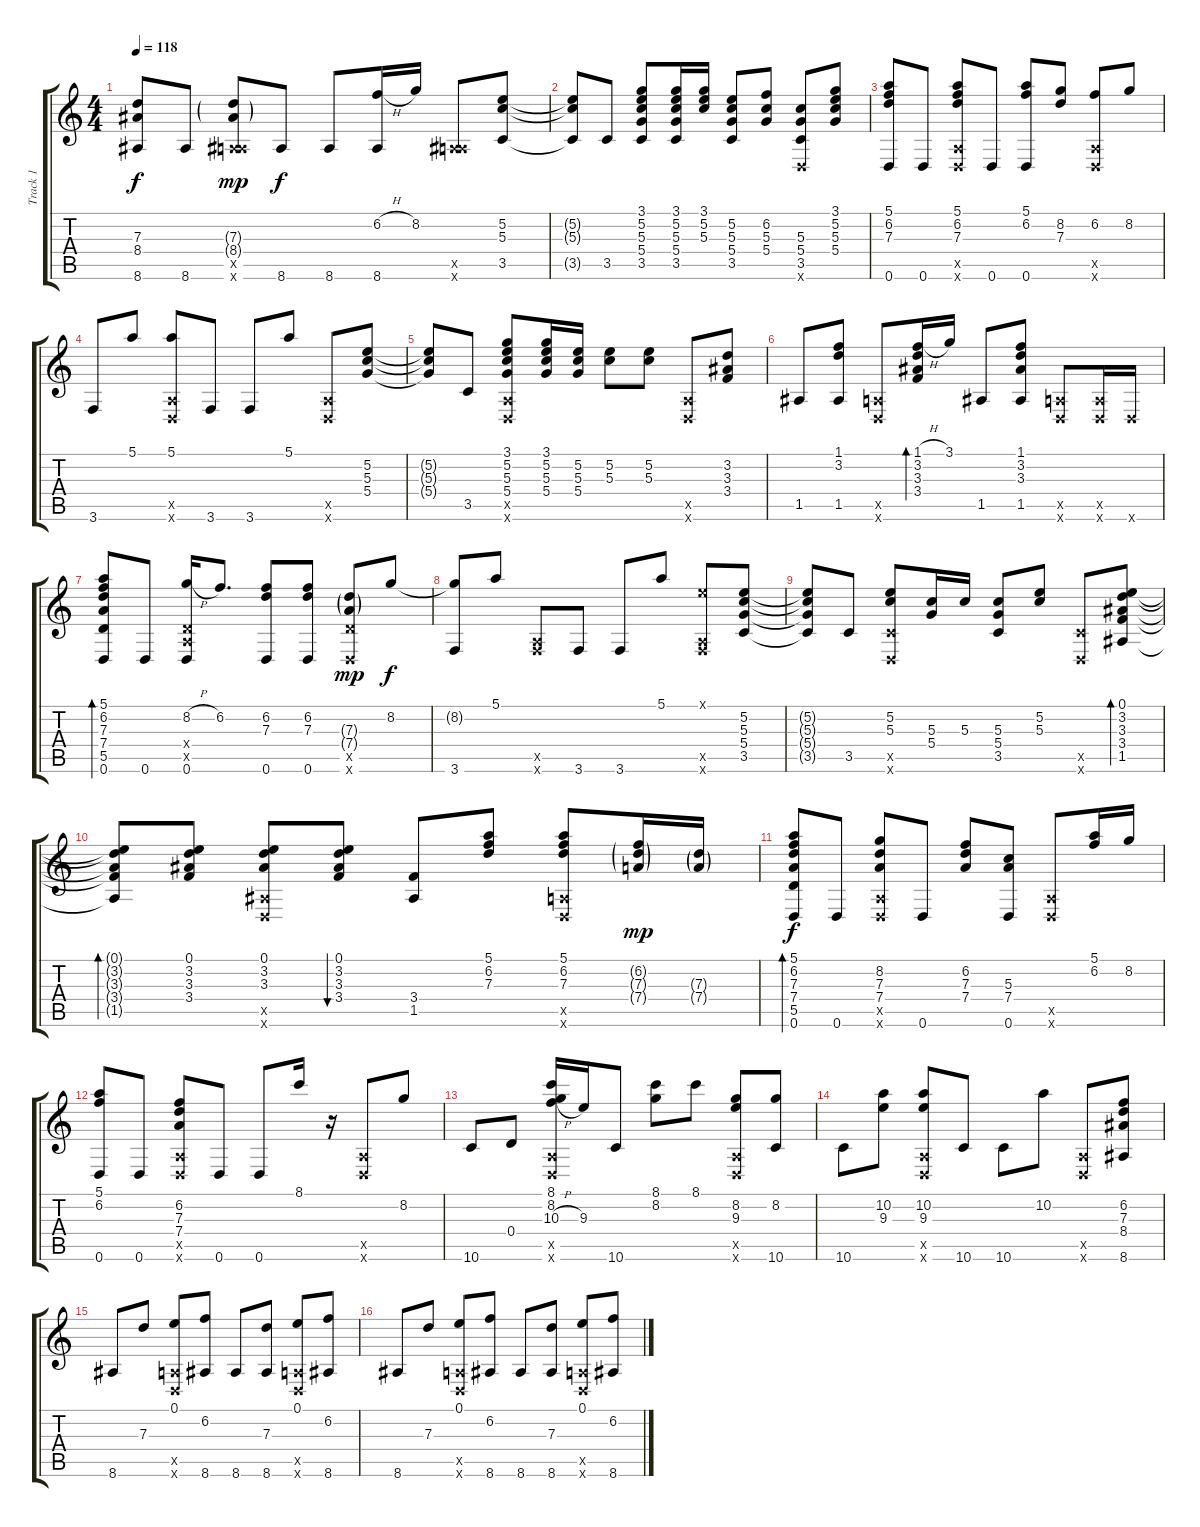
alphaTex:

\track ("Track 1" "Track 1") {instrument acousticguitarsteel}
\staff {score tabs}
\tuning (E4 B3 G3 D3 A2 D2) {hide}
\ts (4 4)
\tempo 118
\clef g2
\ks c
(7.3 8.4 8.6).8{dy f} 8.6.8 (7.3{g} 8.4{g} 0.5{x} 8.6{x}).8{dy mp} 8.6.8{dy f} 8.6.8 (6.2{h} 8.6).16 8.2.16 (0.5{x} 8.6{x}).8 (5.2 5.3 3.5).8 |
(5.2{t} 5.3{t} 3.5{t}).8 3.5.8 (3.1 5.2 5.3 5.4 3.5).8 (3.1 5.2 5.3 5.4 3.5).16 (3.1 5.2 5.3).16 (5.2 5.3 5.4 3.5).8 (6.2 5.3 5.4).8 (5.3 5.4 3.5 0.6{x}).8 (3.1 5.2 5.3 5.4).8 |
(5.1 6.2 7.3 0.6).8 0.6.8 (5.1 6.2 7.3 0.5{x} 0.6{x}).8 0.6.8 (5.1 6.2 0.6).8 (8.2 7.3).8 (6.2 0.5{x} 0.6{x}).8 8.2.8 |
3.6.8 5.1.8 (5.1 0.5{x} 0.6{x}).8 3.6.8 3.6.8 5.1.8 (0.5{x} 0.6{x}).8 (5.2 5.3 5.4).8 |
(5.2{t} 5.3{t} 5.4{t}).8 3.5.8 (3.1 5.2 5.3 5.4 0.5{x} 0.6{x}).8 (3.1 5.2 5.3 5.4).16 (5.2 5.3 5.4).16 (5.2 5.3).8 (5.2 5.3).8 (0.5{x} 0.6{x}).8 (3.2 3.3 3.4).8 |
1.5.8 (1.1 3.2 1.5).8 (0.5{x} 0.6{x}).8 (1.1{h} 3.2 3.3 3.4).16{bd 120} 3.1.16 1.5.8 (1.1 3.2 3.3 1.5).8 (0.5{x} 0.6{x}).8 (0.5{x} 0.6{x}).16 0.6{x}.16 |
(5.1 6.2 7.3 7.4 5.5 0.6).8{bd 120} 0.6.8 (8.2{h} 0.4{x} 0.5{x} 0.6).16 6.2.8{d} (6.2 7.3 0.6).8 (6.2 7.3 0.6).8 (7.3{g} 7.4{g} 5.5{x} 0.6{x}).8{dy mp} 8.2.8{dy f} |
(8.2{t} 3.6).8 5.1.8 (0.5{x} 3.6{x}).8 3.6.8 3.6.8 5.1.8 (0.1{x} 0.5{x} 3.6{x}).8 (5.2 5.3 5.4 3.5).8 |
(5.2{t} 5.3{t} 5.4{t} 3.5{t}).8 3.5.8 (5.2 5.3 3.5{x} 0.6{x}).8 (5.3 5.4).16 5.3.16 (5.3 5.4 3.5).8 (5.2 5.3).8 (3.5{x} 0.6{x}).8 (0.1 3.2 3.3 3.4 1.5).8{bd 120} |
(0.1{t} 3.2{t} 3.3{t} 3.4{t} 1.5{t}).8{bd 120} (0.1 3.2 3.3 3.4).8 (0.1 3.2 3.3 1.5{x} 0.6{x}).8 (0.1 3.2 3.3 3.4).8{bu 120} (3.4 1.5).8 (5.1 6.2 7.3).8 (5.1 6.2 7.3 0.5{x} 0.6{x}).8 (6.2{g} 7.3{g} 7.4{g}).16{dy mp} (7.3{g} 7.4{g}).16 |
(5.1 6.2 7.3 7.4 5.5 0.6).8{bd 120 dy f} 0.6.8 (8.2 7.3 7.4 0.5{x} 0.6{x}).8 0.6.8 (6.2 7.3 7.4).8 (5.3 7.4 0.6).8 (0.5{x} 0.6{x}).8 (5.1 6.2).16 8.2.16 |
(5.1 6.2 0.6).8 0.6.8 (6.2 7.3 7.4 0.5{x} 0.6{x}).8 0.6.8 0.6.8 8.1.16 r.16 (0.5{x} 0.6{x}).8 8.2.8 |
10.6.8 0.4.8 (8.1 8.2 10.3{h} 0.5{x} 0.6{x}).16 9.3.16 10.6.8 (8.1 8.2).8 8.1.8 (8.2 9.3 0.5{x} 0.6{x}).8 (8.2 10.6).8 |
10.6.8 (10.2 9.3).8 (10.2 9.3 0.5{x} 0.6{x}).8 10.6.8 10.6.8 10.2.8 (0.5{x} 0.6{x}).8 (6.2 7.3 8.4 8.6).8 |
8.6.8 7.3.8 (0.1 0.5{x} 0.6{x}).8 (6.2 8.6).8 8.6.8 (7.3 8.6).8 (0.1 0.5{x} 0.6{x}).8 (6.2 8.6).8 |
8.6.8 7.3.8 (0.1 0.5{x} 0.6{x}).8 (6.2 8.6).8 8.6.8 (7.3 8.6).8 (0.1 0.5{x} 0.6{x}).8 (6.2 8.6).8
